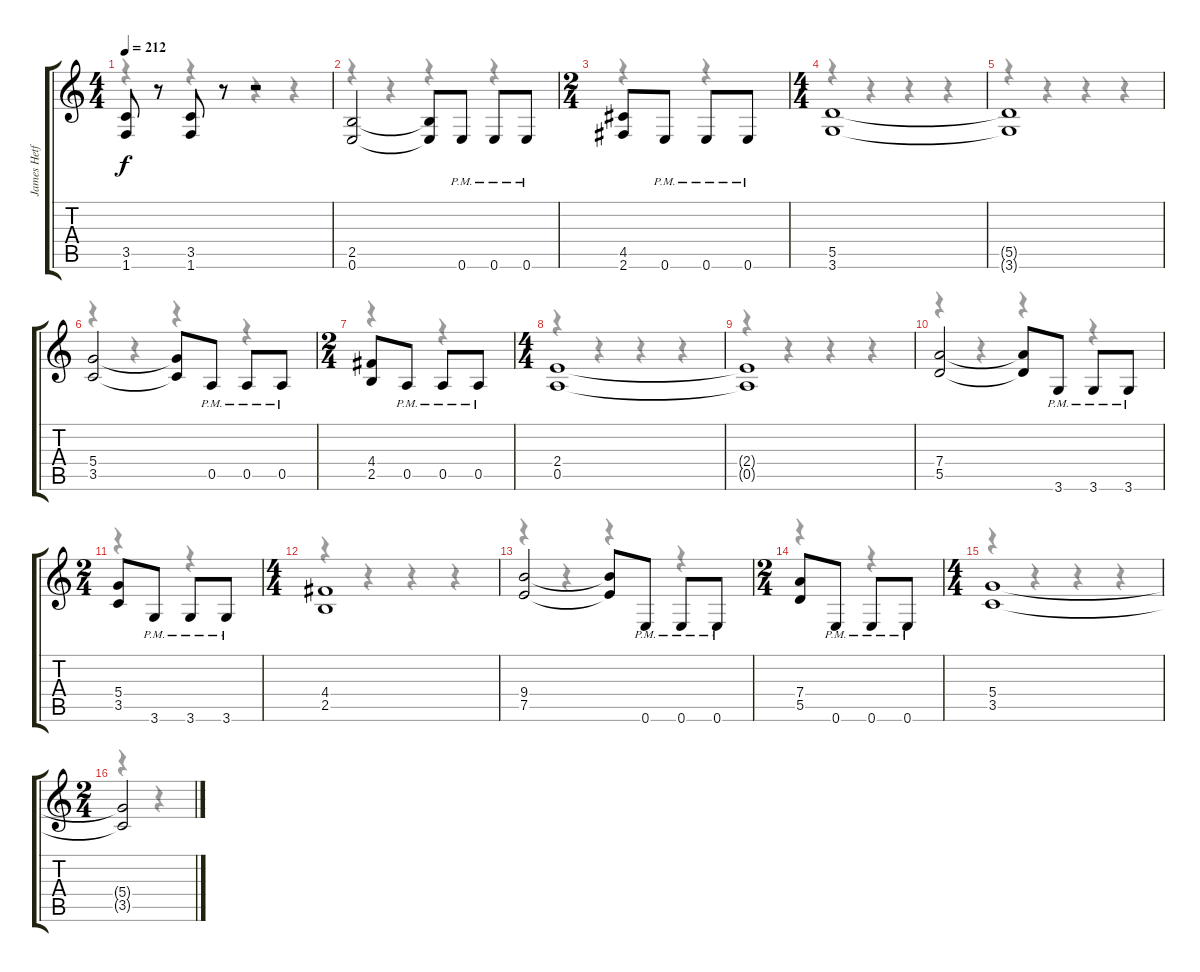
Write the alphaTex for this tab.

\track ("James Hetfield" "James Hetf") {instrument distortionguitar}
\staff {score tabs}
\tuning (E4 B3 G3 D3 A2 E2) {hide}
\voice
\ts (4 4)
\tempo 212
\clef g2
\ks c
(3.5 1.6).8{dy f} r.8 (3.5 1.6).8 r.8 r.2 |
(2.5 0.6).2 (2.5{t} 0.6{t}).8 0.6{pm}.8 0.6{pm}.8 0.6{pm}.8 |
\ts (2 4)
(4.5 2.6).8 0.6{pm}.8 0.6{pm}.8 0.6{pm}.8 |
\ts (4 4)
(5.5 3.6).1 |
(5.5{t} 3.6{t}).1 |
(5.4 3.5).2 (5.4{t} 3.5{t}).8 0.5{pm}.8 0.5{pm}.8 0.5{pm}.8 |
\ts (2 4)
(4.4 2.5).8 0.5{pm}.8 0.5{pm}.8 0.5{pm}.8 |
\ts (4 4)
(2.4 0.5).1 |
(2.4{t} 0.5{t}).1 |
(7.4 5.5).2 (7.4{t} 5.5{t}).8 3.6{pm}.8 3.6{pm}.8 3.6{pm}.8 |
\ts (2 4)
(5.4 3.5).8 3.6{pm}.8 3.6{pm}.8 3.6{pm}.8 |
\ts (4 4)
(4.4 2.5).1 |
(9.4 7.5).2 (9.4{t} 7.5{t}).8 0.6{pm}.8 0.6{pm}.8 0.6{pm}.8 |
\ts (2 4)
(7.4 5.5).8 0.6{pm}.8 0.6{pm}.8 0.6{pm}.8 |
\ts (4 4)
(5.4 3.5).1 |
\ts (2 4)
(5.4{t} 3.5{t}).2
\voice
\clef g2
\ottava regular
\simile none
\ks c
r.4{dy f} r.4 r.4 r.4 |
r.4 r.4 r.4 r.4 |
r.4 r.4 |
r.4 r.4 r.4 r.4 |
r.4 r.4 r.4 r.4 |
r.4 r.4 r.4 r.4 |
r.4 r.4 |
r.4 r.4 r.4 r.4 |
r.4 r.4 r.4 r.4 |
r.4 r.4 r.4 r.4 |
r.4 r.4 |
r.4 r.4 r.4 r.4 |
r.4 r.4 r.4 r.4 |
r.4 r.4 |
r.4 r.4 r.4 r.4 |
r.4 r.4
